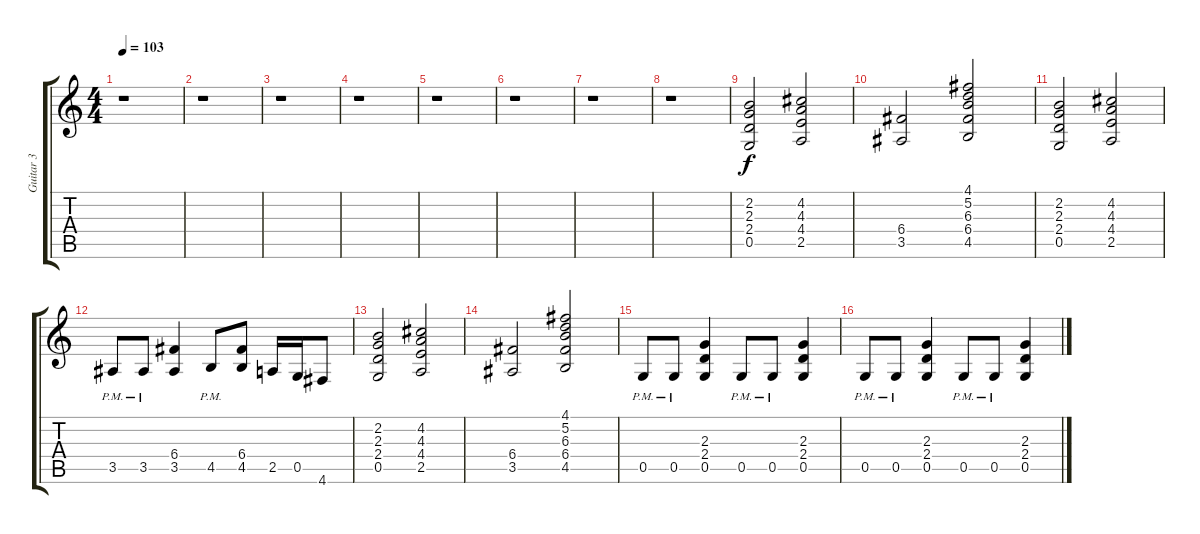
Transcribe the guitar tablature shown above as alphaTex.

\track ("Guitar 3" "Guitar 3") {instrument distortionguitar}
\staff {score tabs}
\tuning (D4 A3 F3 C3 G2 D2) {hide}
\ts (4 4)
\tempo 103
\clef g2
\ks c
r.1{dy f} |
r.1 |
r.1 |
r.1 |
r.1 |
r.1 |
r.1 |
r.1 |
(2.2 2.3 2.4 0.5).2 (4.2 4.3 4.4 2.5).2 |
(6.4 3.5).2 (4.1 5.2 6.3 6.4 4.5).2 |
(2.2 2.3 2.4 0.5).2 (4.2 4.3 4.4 2.5).2 |
3.5{pm}.8 3.5{pm}.8 (6.4 3.5).4 4.5{pm}.8 (6.4 4.5).8 2.5.16 0.5.16 4.6.8 |
(2.2 2.3 2.4 0.5).2 (4.2 4.3 4.4 2.5).2 |
(6.4 3.5).2 (4.1 5.2 6.3 6.4 4.5).2 |
0.5{pm}.8 0.5{pm}.8 (2.3 2.4 0.5).4 0.5{pm}.8 0.5{pm}.8 (2.3 2.4 0.5).4 |
0.5{pm}.8 0.5{pm}.8 (2.3 2.4 0.5).4 0.5{pm}.8 0.5{pm}.8 (2.3 2.4 0.5).4
